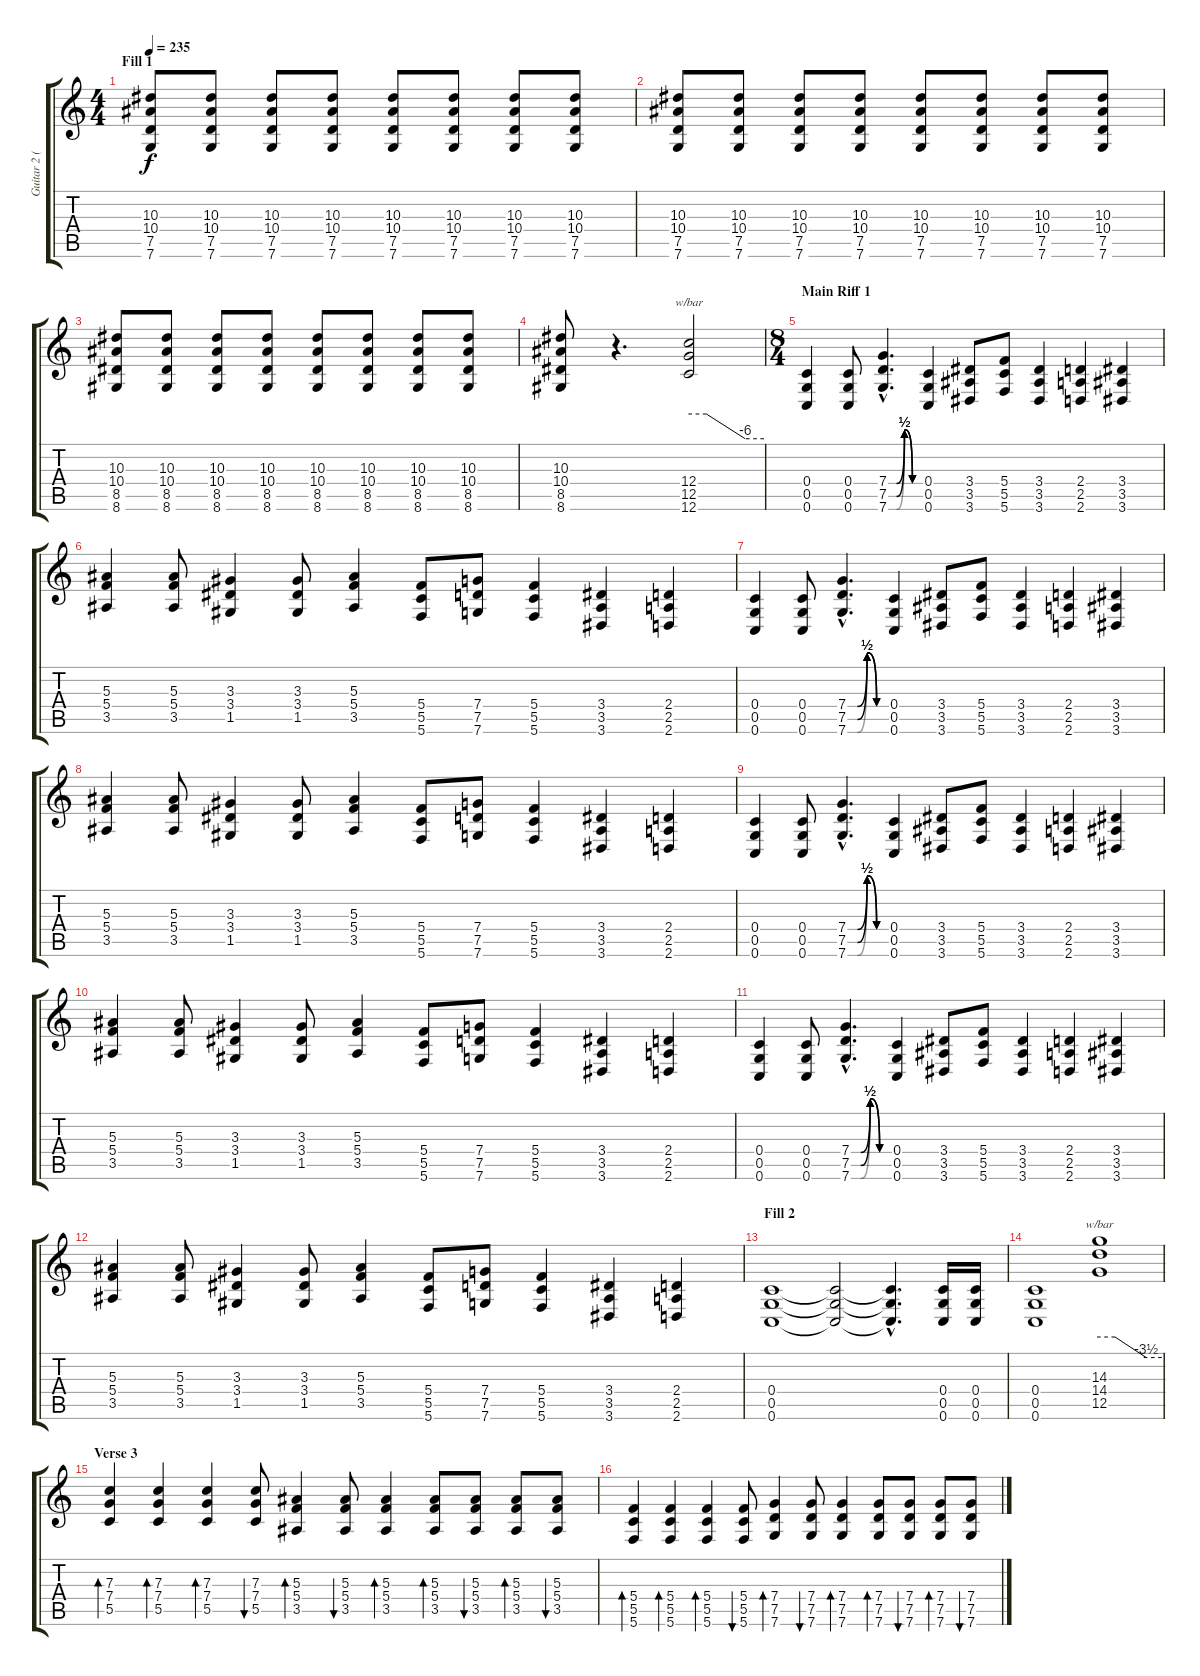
\track ("Guitar 2 (Paul)" "Guitar 2 (") {instrument distortionguitar}
\staff {score tabs}
\tuning (D4 A3 F3 C3 G2 C2) {hide}
\ts (4 4)
\section ("" "Fill 1")
\tempo 235
\clef g2
\ks c
(10.3 10.4 7.5 7.6).8{dy f} (10.3 10.4 7.5 7.6).8 (10.3 10.4 7.5 7.6).8 (10.3 10.4 7.5 7.6).8 (10.3 10.4 7.5 7.6).8 (10.3 10.4 7.5 7.6).8 (10.3 10.4 7.5 7.6).8 (10.3 10.4 7.5 7.6).8 |
(10.3 10.4 7.5 7.6).8 (10.3 10.4 7.5 7.6).8 (10.3 10.4 7.5 7.6).8 (10.3 10.4 7.5 7.6).8 (10.3 10.4 7.5 7.6).8 (10.3 10.4 7.5 7.6).8 (10.3 10.4 7.5 7.6).8 (10.3 10.4 7.5 7.6).8 |
(10.3 10.4 8.5 8.6).8 (10.3 10.4 8.5 8.6).8 (10.3 10.4 8.5 8.6).8 (10.3 10.4 8.5 8.6).8 (10.3 10.4 8.5 8.6).8 (10.3 10.4 8.5 8.6).8 (10.3 10.4 8.5 8.6).8 (10.3 10.4 8.5 8.6).8 |
(10.3 10.4 8.5 8.6).8 r.4{d} (12.4 12.5 12.6).2{tbe (custom default 0 0 14 0 45 -24 60 -24)} |
\ts (8 4)
\section ("" "Main Riff 1")
(0.4 0.5 0.6).4 (0.4 0.5 0.6).8 (7.4{be (custom 0 0 15 0 30 2 45 0 60 0) hac} 7.5{be (custom 0 0 15 0 30 2 45 0 60 0) hac} 7.6{be (custom 0 0 15 0 30 2 45 0 60 0) hac}).4{d} (0.4 0.5 0.6).4 (3.4 3.5 3.6).8 (5.4 5.5 5.6).8 (3.4 3.5 3.6).4 (2.4 2.5 2.6).4 (3.4 3.5 3.6).4 |
(5.3 5.4 3.5).4 (5.3 5.4 3.5).8 (3.3 3.4 1.5).4 (3.3 3.4 1.5).8 (5.3 5.4 3.5).4 (5.4 5.5 5.6).8 (7.4 7.5 7.6).8 (5.4 5.5 5.6).4 (3.4 3.5 3.6).4 (2.4 2.5 2.6).4 |
(0.4 0.5 0.6).4 (0.4 0.5 0.6).8 (7.4{be (custom 0 0 15 0 30 2 45 0 60 0) hac} 7.5{be (custom 0 0 15 0 30 2 45 0 60 0) hac} 7.6{be (custom 0 0 15 0 30 2 45 0 60 0) hac}).4{d} (0.4 0.5 0.6).4 (3.4 3.5 3.6).8 (5.4 5.5 5.6).8 (3.4 3.5 3.6).4 (2.4 2.5 2.6).4 (3.4 3.5 3.6).4 |
(5.3 5.4 3.5).4 (5.3 5.4 3.5).8 (3.3 3.4 1.5).4 (3.3 3.4 1.5).8 (5.3 5.4 3.5).4 (5.4 5.5 5.6).8 (7.4 7.5 7.6).8 (5.4 5.5 5.6).4 (3.4 3.5 3.6).4 (2.4 2.5 2.6).4 |
(0.4 0.5 0.6).4 (0.4 0.5 0.6).8 (7.4{be (custom 0 0 15 0 30 2 45 0 60 0) hac} 7.5{be (custom 0 0 15 0 30 2 45 0 60 0) hac} 7.6{be (custom 0 0 15 0 30 2 45 0 60 0) hac}).4{d} (0.4 0.5 0.6).4 (3.4 3.5 3.6).8 (5.4 5.5 5.6).8 (3.4 3.5 3.6).4 (2.4 2.5 2.6).4 (3.4 3.5 3.6).4 |
(5.3 5.4 3.5).4 (5.3 5.4 3.5).8 (3.3 3.4 1.5).4 (3.3 3.4 1.5).8 (5.3 5.4 3.5).4 (5.4 5.5 5.6).8 (7.4 7.5 7.6).8 (5.4 5.5 5.6).4 (3.4 3.5 3.6).4 (2.4 2.5 2.6).4 |
(0.4 0.5 0.6).4 (0.4 0.5 0.6).8 (7.4{be (custom 0 0 15 0 30 2 45 0 60 0) hac} 7.5{be (custom 0 0 15 0 30 2 45 0 60 0) hac} 7.6{be (custom 0 0 15 0 30 2 45 0 60 0) hac}).4{d} (0.4 0.5 0.6).4 (3.4 3.5 3.6).8 (5.4 5.5 5.6).8 (3.4 3.5 3.6).4 (2.4 2.5 2.6).4 (3.4 3.5 3.6).4 |
(5.3 5.4 3.5).4 (5.3 5.4 3.5).8 (3.3 3.4 1.5).4 (3.3 3.4 1.5).8 (5.3 5.4 3.5).4 (5.4 5.5 5.6).8 (7.4 7.5 7.6).8 (5.4 5.5 5.6).4 (3.4 3.5 3.6).4 (2.4 2.5 2.6).4 |
\section ("" "Fill 2")
(0.4 0.5 0.6).1 (0.4{t} 0.5{t} 0.6{t}).2 (0.4{hac t} 0.5{hac t} 0.6{hac t}).4{d} (0.4 0.5 0.6).16 (0.4 0.5 0.6).16 |
(0.4 0.5 0.6).1 (14.3 14.4 12.5).1{tbe (custom default 0 0 15 0 45 -14 60 -14)} |
\section ("" "Verse 3")
(7.3 7.4 5.5).4{bd 60} (7.3 7.4 5.5).4{bd 60} (7.3 7.4 5.5).4{bd 60} (7.3 7.4 5.5).8{bu 60} (5.3 5.4 3.5).4{bd 60} (5.3 5.4 3.5).8{bu 60} (5.3 5.4 3.5).4{bd 60} (5.3 5.4 3.5).8{bd 60} (5.3 5.4 3.5).8{bu 60} (5.3 5.4 3.5).8{bd 60} (5.3 5.4 3.5).8{bu 60} |
(5.4 5.5 5.6).4{bd 60} (5.4 5.5 5.6).4{bd 60} (5.4 5.5 5.6).4{bd 60} (5.4 5.5 5.6).8{bu 60} (7.4 7.5 7.6).4{bd 60} (7.4 7.5 7.6).8{bu 60} (7.4 7.5 7.6).4{bd 60} (7.4 7.5 7.6).8{bd 60} (7.4 7.5 7.6).8{bu 60} (7.4 7.5 7.6).8{bd 60} (7.4 7.5 7.6).8{bu 60}
